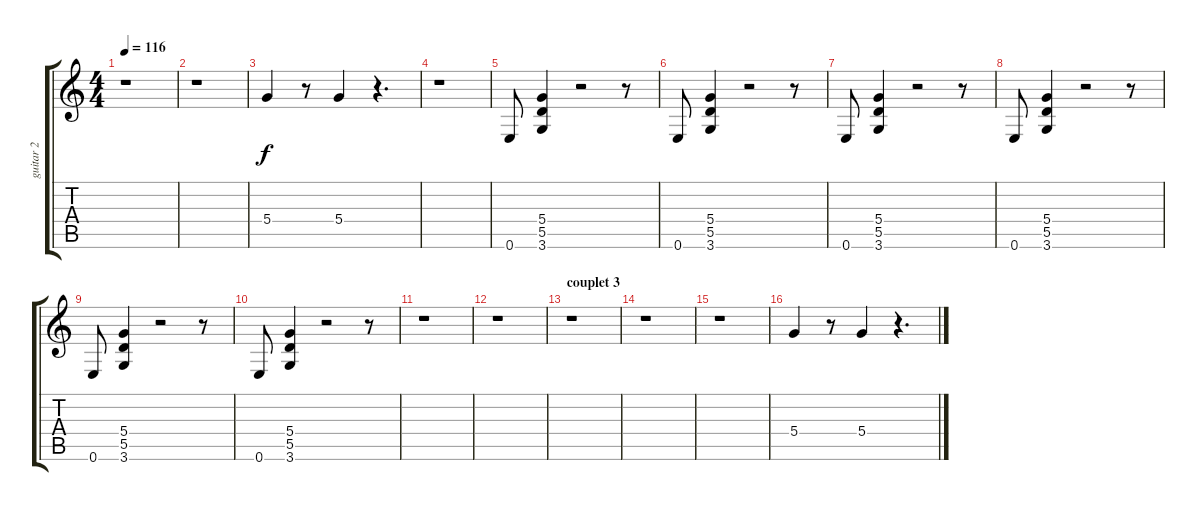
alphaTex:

\track ("guitar 2" "guitar 2") {instrument overdrivenguitar}
\staff {score tabs}
\tuning (E4 B3 G3 D3 A2 E2) {hide}
\ts (4 4)
\tempo 116
\clef g2
\ks c
r.1{dy f} |
r.1 |
5.4.4 r.8 5.4.4 r.4{d} |
r.1 |
0.6.8 (5.4 5.5 3.6).4 r.2 r.8 |
0.6.8 (5.4 5.5 3.6).4 r.2 r.8 |
0.6.8 (5.4 5.5 3.6).4 r.2 r.8 |
0.6.8 (5.4 5.5 3.6).4 r.2 r.8 |
0.6.8 (5.4 5.5 3.6).4 r.2 r.8 |
0.6.8 (5.4 5.5 3.6).4 r.2 r.8 |
r.1 |
r.1 |
\section ("" "couplet 3")
r.1 |
r.1 |
r.1 |
5.4.4 r.8 5.4.4 r.4{d}
